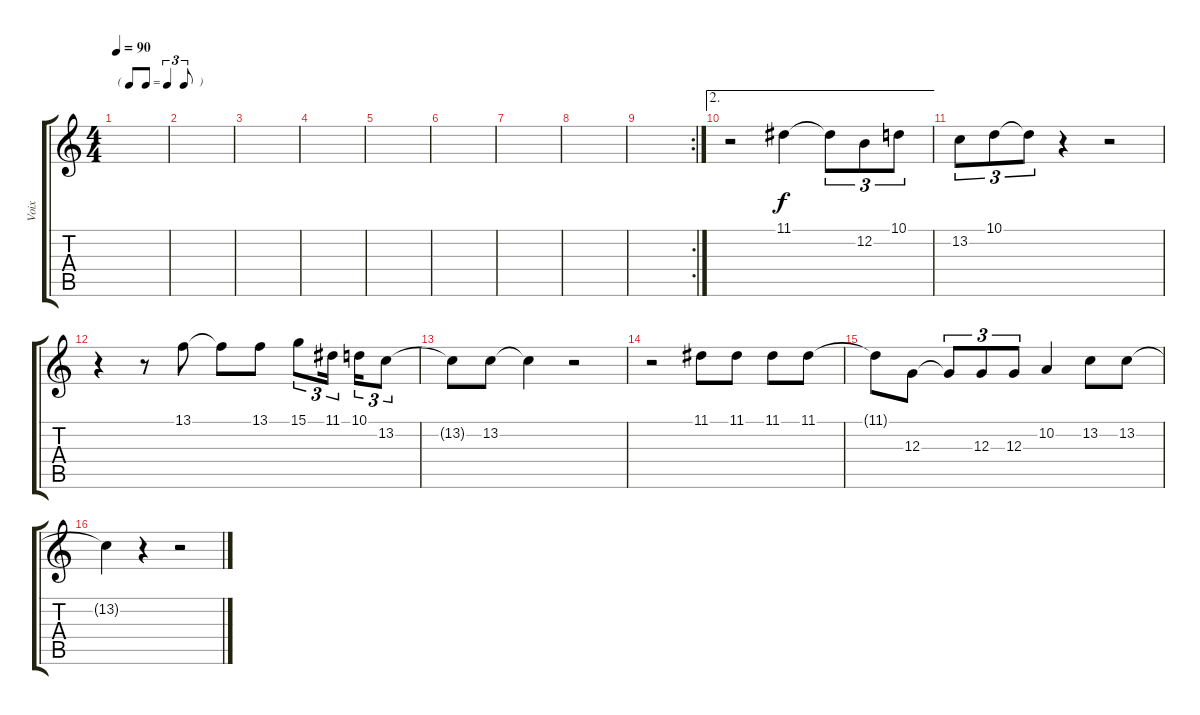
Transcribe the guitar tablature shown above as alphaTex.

\track ("Voix" "Voix") {instrument accordion}
\staff {score tabs}
\tuning (E4 B3 G3 D3 A2 E2) {hide}
\ts (4 4)
\tf triplet8th
\tempo 90
\clef g2
\ks c
|
|
|
|
|
|
|
|
\rc 2
|
\ae 2
r.2 11.1.4 11.1{t}.8{tu (3 2)} 12.2.8{tu (3 2)} 10.1.8{tu (3 2)} |
13.2.8{tu (3 2)} 10.1.8{tu (3 2)} 10.1{t}.8{tu (3 2)} r.4 r.2 |
r.4 r.8 13.1.8 13.1{t}.8 13.1.8 15.1.8{tu (3 2)} 11.1.16{tu (3 2)} 10.1.16{tu (3 2)} 13.2.8{tu (3 2)} |
13.2{t}.8 13.2.8 13.2{t}.4 r.2 |
r.2 11.1.8 11.1.8 11.1.8 11.1.8 |
11.1{t}.8 12.3.8 12.3{t}.8{tu (3 2)} 12.3.8{tu (3 2)} 12.3.8{tu (3 2)} 10.2.4 13.2.8 13.2.8 |
13.2{t}.4 r.4 r.2
